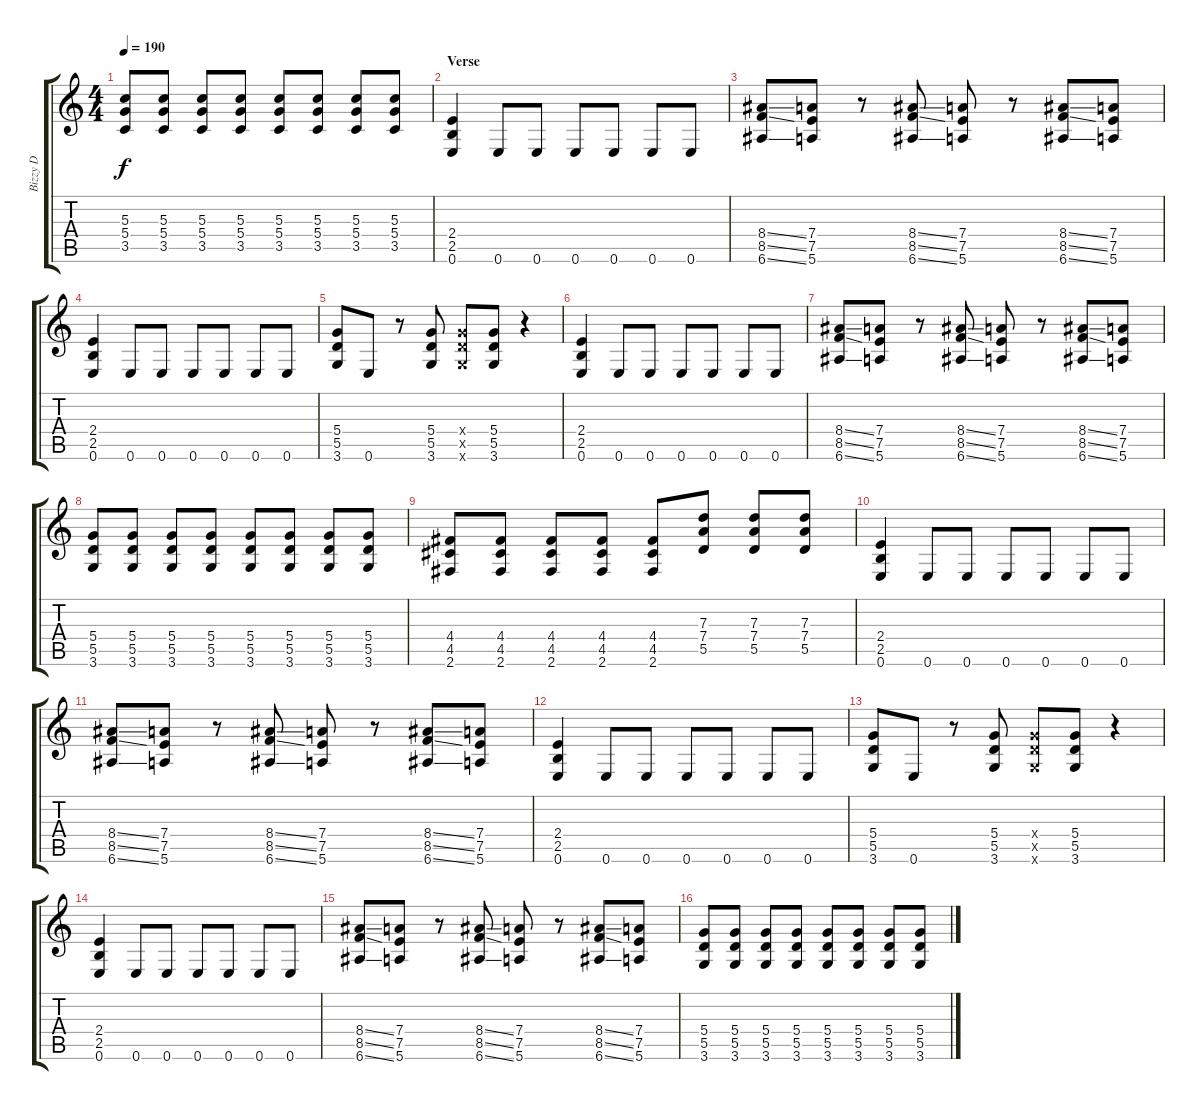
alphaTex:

\track ("Bizzy D" "Bizzy D") {instrument distortionguitar}
\staff {score tabs}
\tuning (E4 B3 G3 D3 A2 E2) {hide}
\ts (4 4)
\tempo 190
\clef g2
\ks c
(5.3 5.4 3.5).8{dy f} (5.3 5.4 3.5).8 (5.3 5.4 3.5).8 (5.3 5.4 3.5).8 (5.3 5.4 3.5).8 (5.3 5.4 3.5).8 (5.3 5.4 3.5).8 (5.3 5.4 3.5).8 |
\section ("" "Verse")
(2.4 2.5 0.6).4 0.6.8 0.6.8 0.6.8 0.6.8 0.6.8 0.6.8 |
(8.4{ss} 8.5{ss} 6.6{ss}).8 (7.4 7.5 5.6).8 r.8 (8.4{ss} 8.5{ss} 6.6{ss}).8 (7.4 7.5 5.6).8 r.8 (8.4{ss} 8.5{ss} 6.6{ss}).8 (7.4 7.5 5.6).8 |
(2.4 2.5 0.6).4 0.6.8 0.6.8 0.6.8 0.6.8 0.6.8 0.6.8 |
(5.4 5.5 3.6).8 0.6.8 r.8 (5.4 5.5 3.6).8 (5.4{x} 5.5{x} 3.6{x}).8 (5.4 5.5 3.6).8 r.4 |
(2.4 2.5 0.6).4 0.6.8 0.6.8 0.6.8 0.6.8 0.6.8 0.6.8 |
(8.4{ss} 8.5{ss} 6.6{ss}).8 (7.4 7.5 5.6).8 r.8 (8.4{ss} 8.5{ss} 6.6{ss}).8 (7.4 7.5 5.6).8 r.8 (8.4{ss} 8.5{ss} 6.6{ss}).8 (7.4 7.5 5.6).8 |
(5.4 5.5 3.6).8 (5.4 5.5 3.6).8 (5.4 5.5 3.6).8 (5.4 5.5 3.6).8 (5.4 5.5 3.6).8 (5.4 5.5 3.6).8 (5.4 5.5 3.6).8 (5.4 5.5 3.6).8 |
(4.4 4.5 2.6).8 (4.4 4.5 2.6).8 (4.4 4.5 2.6).8 (4.4 4.5 2.6).8 (4.4 4.5 2.6).8 (7.3 7.4 5.5).8 (7.3 7.4 5.5).8 (7.3 7.4 5.5).8 |
(2.4 2.5 0.6).4 0.6.8 0.6.8 0.6.8 0.6.8 0.6.8 0.6.8 |
(8.4{ss} 8.5{ss} 6.6{ss}).8 (7.4 7.5 5.6).8 r.8 (8.4{ss} 8.5{ss} 6.6{ss}).8 (7.4 7.5 5.6).8 r.8 (8.4{ss} 8.5{ss} 6.6{ss}).8 (7.4 7.5 5.6).8 |
(2.4 2.5 0.6).4 0.6.8 0.6.8 0.6.8 0.6.8 0.6.8 0.6.8 |
(5.4 5.5 3.6).8 0.6.8 r.8 (5.4 5.5 3.6).8 (5.4{x} 5.5{x} 3.6{x}).8 (5.4 5.5 3.6).8 r.4 |
(2.4 2.5 0.6).4 0.6.8 0.6.8 0.6.8 0.6.8 0.6.8 0.6.8 |
(8.4{ss} 8.5{ss} 6.6{ss}).8 (7.4 7.5 5.6).8 r.8 (8.4{ss} 8.5{ss} 6.6{ss}).8 (7.4 7.5 5.6).8 r.8 (8.4{ss} 8.5{ss} 6.6{ss}).8 (7.4 7.5 5.6).8 |
(5.4 5.5 3.6).8 (5.4 5.5 3.6).8 (5.4 5.5 3.6).8 (5.4 5.5 3.6).8 (5.4 5.5 3.6).8 (5.4 5.5 3.6).8 (5.4 5.5 3.6).8 (5.4 5.5 3.6).8
